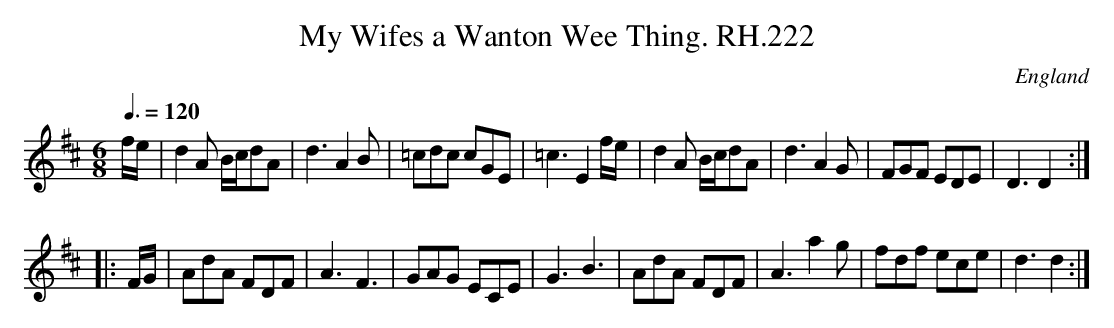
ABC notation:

X:1
T:My Wifes a Wanton Wee Thing. RH.222
O:England
M:6/8
L:1/8
Q:3/8=120
K:D major
f/e/|d2A B/c/dA|d3 A2B|=cdc cGE|=c3 E2f/e/|\
d2A B/c/dA|d3A2G|FGF EDE|D3 D2:|!
|:F/G/|AdA FDF|A3 F3|GAG ECE|G3 B3|\
AdA FDF|A3 a2g|fdf ece|d3 d2:|
